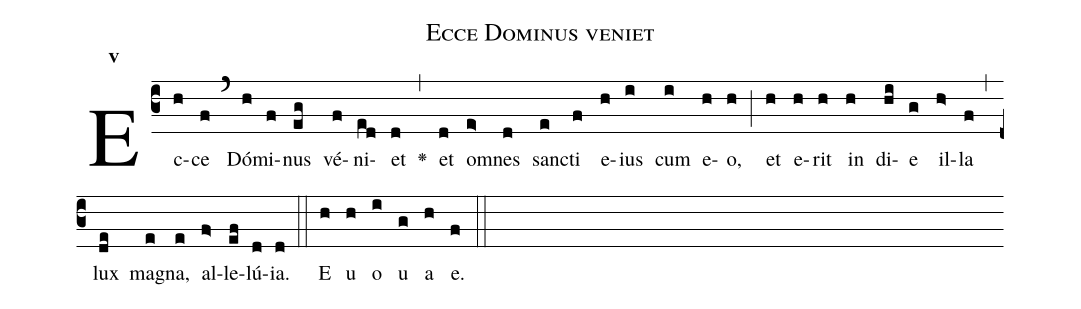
name:Ecce Dominus veniet;
office-part:Antiphona;
mode:5;
%%
initial-style: 1;
name: Ecce Dominus veniet;
book: Antiphonae & Responsoria/Tomus I, p. 7;
occasion: Hebdomada I Adventus Dominica;
office-part: Vesperae I Ant 2;
user-notes: ;
commentary: ;
annotation: 5a;
centering-scheme: english;
fontsize: 12;
font: OFLSortsMillGoudy;
height: 11;
width: 4.5;
%%
(c3)Ec(h)ce(f) (`) Dó(h)mi(f)nus(eg) vé(f)ni(ed)et(d) <v>\greheightstar</v>(,) et(d) om(e>)nes(d) san(e)cti(f) e(h)ius(i) cum(i) e(h)o,(h) (;) et(h) e(h)rit(h) in(h) di(hi)e(g) il(h>)la(f) (,) lux(de) ma(e)gna,(e) al(f>)le(ef)lú(d)ia.(d) (::)
E(h) u(h) o(i) u(g) a(h) e.(f) (::)
